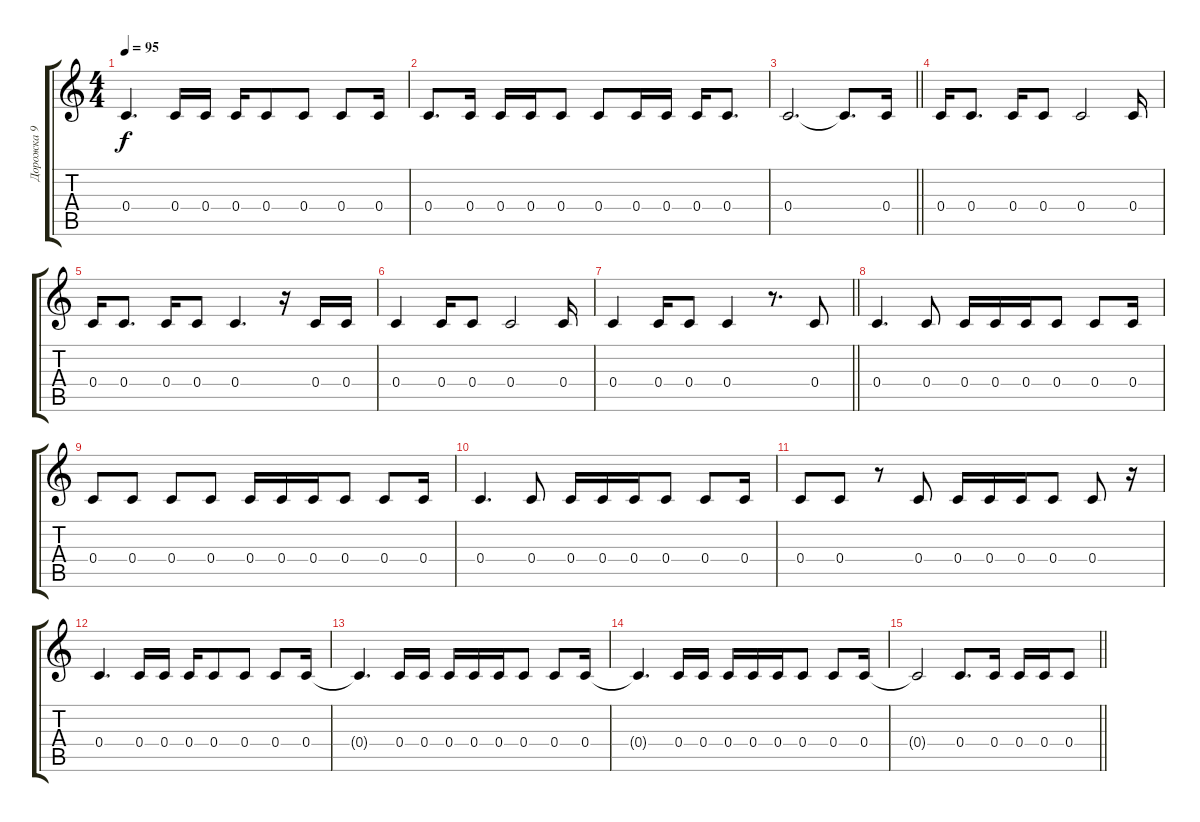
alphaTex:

\track ("Дорожка 9" "Дорожка 9") {instrument acousticguitarsteel}
\staff {score tabs}
\tuning (D4 A3 F3 C3 G2 C2) {hide}
\ts (4 4)
\tempo 95
\clef g2
\ks c
0.4{t}.4{d dy f} 0.4.16 0.4.16 0.4.16 0.4.8 0.4.8 0.4.8 0.4.16 |
0.4.8{d} 0.4.16 0.4.16 0.4.16 0.4.8 0.4.8 0.4.16 0.4.16 0.4.16 0.4.8{d} |
\barLineRight lightlight
0.4.2{d} 0.4{t}.8{d} 0.4.16 |
0.4.16 0.4.8{d} 0.4.16 0.4.8 0.4.2 0.4.16 |
0.4.16 0.4.8{d} 0.4.16 0.4.8 0.4.4{d} r.16 0.4.16 0.4.16 |
0.4.4 0.4.16 0.4.8 0.4.2 0.4.16 |
\barLineRight lightlight
0.4.4 0.4.16 0.4.8 0.4.4 r.8{d} 0.4.8 |
0.4.4{d} 0.4.8 0.4.16 0.4.16 0.4.16 0.4.8 0.4.8 0.4.16 |
0.4.8 0.4.8 0.4.8 0.4.8 0.4.16 0.4.16 0.4.16 0.4.8 0.4.8 0.4.16 |
0.4.4{d} 0.4.8 0.4.16 0.4.16 0.4.16 0.4.8 0.4.8 0.4.16 |
0.4.8 0.4.8 r.8 0.4.8 0.4.16 0.4.16 0.4.16 0.4.8 0.4.8 r.16 |
0.4.4{d} 0.4.16 0.4.16 0.4.16 0.4.8 0.4.8 0.4.8 0.4.16 |
0.4{t}.4{d} 0.4.16 0.4.16 0.4.16 0.4.16 0.4.16 0.4.8 0.4.8 0.4.16 |
0.4{t}.4{d} 0.4.16 0.4.16 0.4.16 0.4.16 0.4.16 0.4.8 0.4.8 0.4.16 |
\barLineRight lightlight
0.4{t}.2 0.4.8{d} 0.4.16 0.4.16 0.4.16 0.4.8
